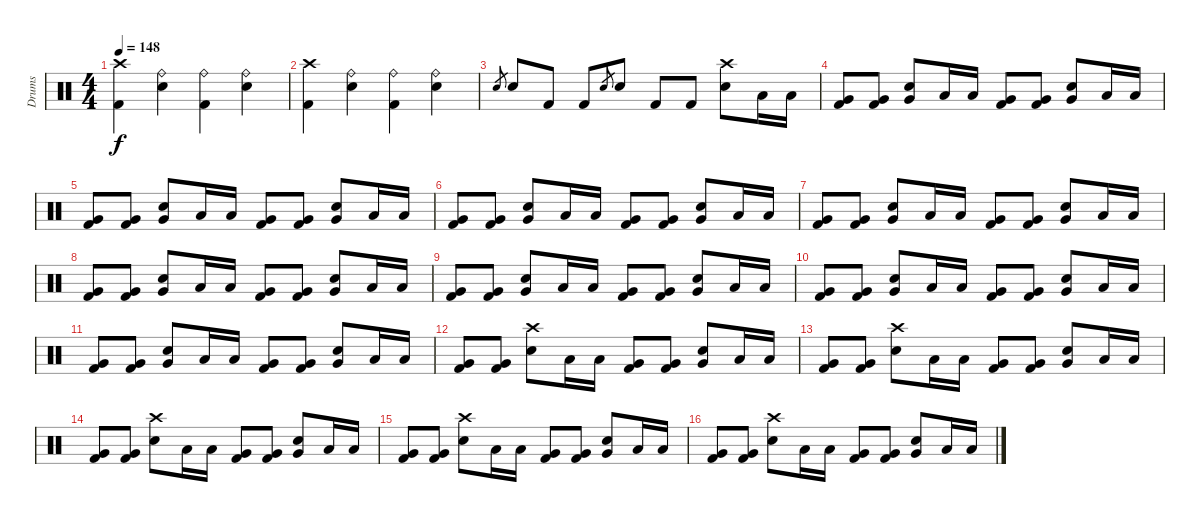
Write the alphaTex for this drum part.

\track ("Drums" "Drums") {instrument percussion}
\staff {score}
\articulation defaults
\ts (4 4)
\tempo 148
\clef neutral
\ks c
("Crash high (hit)" "Kick (hit) 2").4{dy f} ("Ride (bell)" "Snare (hit) 2").4 ("Ride (bell)" "Kick (hit) 2").4 ("Ride (bell)" "Snare (hit) 2").4 |
("Crash high (hit)" "Kick (hit) 2").4 ("Ride (bell)" "Snare (hit) 2").4 ("Ride (bell)" "Kick (hit) 2").4 ("Ride (bell)" "Snare (hit) 2").4 |
"Snare (hit) 2".8{gr} "Snare (hit) 2".8 "Kick (hit) 2".8 "Kick (hit) 2".8 "Snare (hit) 2".8{gr} "Snare (hit) 2".8 "Kick (hit) 2".8 "Kick (hit) 2".8 ("Crash high (hit)" "Snare (hit) 2").8 "Low Tom (hit)".16 "Low Tom (hit)".16 |
("Very Low Tom (hit)" "Kick (hit) 2").8 ("Very Low Tom (hit)" "Kick (hit) 2").8 ("Very Low Tom (hit)" "Snare (hit) 2").8 "Low Tom (hit)".16 "Low Tom (hit)".16 ("Very Low Tom (hit)" "Kick (hit) 2").8 ("Very Low Tom (hit)" "Kick (hit) 2").8 ("Very Low Tom (hit)" "Snare (hit) 2").8 "Low Tom (hit)".16 "Low Tom (hit)".16 |
("Very Low Tom (hit)" "Kick (hit) 2").8 ("Very Low Tom (hit)" "Kick (hit) 2").8 ("Very Low Tom (hit)" "Snare (hit) 2").8 "Low Tom (hit)".16 "Low Tom (hit)".16 ("Very Low Tom (hit)" "Kick (hit) 2").8 ("Very Low Tom (hit)" "Kick (hit) 2").8 ("Very Low Tom (hit)" "Snare (hit) 2").8 "Low Tom (hit)".16 "Low Tom (hit)".16 |
("Very Low Tom (hit)" "Kick (hit) 2").8 ("Very Low Tom (hit)" "Kick (hit) 2").8 ("Very Low Tom (hit)" "Snare (hit) 2").8 "Low Tom (hit)".16 "Low Tom (hit)".16 ("Very Low Tom (hit)" "Kick (hit) 2").8 ("Very Low Tom (hit)" "Kick (hit) 2").8 ("Very Low Tom (hit)" "Snare (hit) 2").8 "Low Tom (hit)".16 "Low Tom (hit)".16 |
("Very Low Tom (hit)" "Kick (hit) 2").8 ("Very Low Tom (hit)" "Kick (hit) 2").8 ("Very Low Tom (hit)" "Snare (hit) 2").8 "Low Tom (hit)".16 "Low Tom (hit)".16 ("Very Low Tom (hit)" "Kick (hit) 2").8 ("Very Low Tom (hit)" "Kick (hit) 2").8 ("Very Low Tom (hit)" "Snare (hit) 2").8 "Low Tom (hit)".16 "Low Tom (hit)".16 |
("Very Low Tom (hit)" "Kick (hit) 2").8 ("Very Low Tom (hit)" "Kick (hit) 2").8 ("Very Low Tom (hit)" "Snare (hit) 2").8 "Low Tom (hit)".16 "Low Tom (hit)".16 ("Very Low Tom (hit)" "Kick (hit) 2").8 ("Very Low Tom (hit)" "Kick (hit) 2").8 ("Very Low Tom (hit)" "Snare (hit) 2").8 "Low Tom (hit)".16 "Low Tom (hit)".16 |
("Very Low Tom (hit)" "Kick (hit) 2").8 ("Very Low Tom (hit)" "Kick (hit) 2").8 ("Very Low Tom (hit)" "Snare (hit) 2").8 "Low Tom (hit)".16 "Low Tom (hit)".16 ("Very Low Tom (hit)" "Kick (hit) 2").8 ("Very Low Tom (hit)" "Kick (hit) 2").8 ("Very Low Tom (hit)" "Snare (hit) 2").8 "Low Tom (hit)".16 "Low Tom (hit)".16 |
("Very Low Tom (hit)" "Kick (hit) 2").8 ("Very Low Tom (hit)" "Kick (hit) 2").8 ("Very Low Tom (hit)" "Snare (hit) 2").8 "Low Tom (hit)".16 "Low Tom (hit)".16 ("Very Low Tom (hit)" "Kick (hit) 2").8 ("Very Low Tom (hit)" "Kick (hit) 2").8 ("Very Low Tom (hit)" "Snare (hit) 2").8 "Low Tom (hit)".16 "Low Tom (hit)".16 |
("Very Low Tom (hit)" "Kick (hit) 2").8 ("Very Low Tom (hit)" "Kick (hit) 2").8 ("Very Low Tom (hit)" "Snare (hit) 2").8 "Low Tom (hit)".16 "Low Tom (hit)".16 ("Very Low Tom (hit)" "Kick (hit) 2").8 ("Very Low Tom (hit)" "Kick (hit) 2").8 ("Very Low Tom (hit)" "Snare (hit) 2").8 "Low Tom (hit)".16 "Low Tom (hit)".16 |
("Very Low Tom (hit)" "Kick (hit) 2").8 ("Very Low Tom (hit)" "Kick (hit) 2").8 ("Crash high (hit)" "Snare (hit) 2").8 "Low Tom (hit)".16 "Low Tom (hit)".16 ("Very Low Tom (hit)" "Kick (hit) 2").8 ("Very Low Tom (hit)" "Kick (hit) 2").8 ("Very Low Tom (hit)" "Snare (hit) 2").8 "Low Tom (hit)".16 "Low Tom (hit)".16 |
("Very Low Tom (hit)" "Kick (hit) 2").8 ("Very Low Tom (hit)" "Kick (hit) 2").8 ("Crash high (hit)" "Snare (hit) 2").8 "Low Tom (hit)".16 "Low Tom (hit)".16 ("Very Low Tom (hit)" "Kick (hit) 2").8 ("Very Low Tom (hit)" "Kick (hit) 2").8 ("Very Low Tom (hit)" "Snare (hit) 2").8 "Low Tom (hit)".16 "Low Tom (hit)".16 |
("Very Low Tom (hit)" "Kick (hit) 2").8 ("Very Low Tom (hit)" "Kick (hit) 2").8 ("Crash high (hit)" "Snare (hit) 2").8 "Low Tom (hit)".16 "Low Tom (hit)".16 ("Very Low Tom (hit)" "Kick (hit) 2").8 ("Very Low Tom (hit)" "Kick (hit) 2").8 ("Very Low Tom (hit)" "Snare (hit) 2").8 "Low Tom (hit)".16 "Low Tom (hit)".16 |
("Very Low Tom (hit)" "Kick (hit) 2").8 ("Very Low Tom (hit)" "Kick (hit) 2").8 ("Crash high (hit)" "Snare (hit) 2").8 "Low Tom (hit)".16 "Low Tom (hit)".16 ("Very Low Tom (hit)" "Kick (hit) 2").8 ("Very Low Tom (hit)" "Kick (hit) 2").8 ("Very Low Tom (hit)" "Snare (hit) 2").8 "Low Tom (hit)".16 "Low Tom (hit)".16 |
("Very Low Tom (hit)" "Kick (hit) 2").8 ("Very Low Tom (hit)" "Kick (hit) 2").8 ("Crash high (hit)" "Snare (hit) 2").8 "Low Tom (hit)".16 "Low Tom (hit)".16 ("Very Low Tom (hit)" "Kick (hit) 2").8 ("Very Low Tom (hit)" "Kick (hit) 2").8 ("Very Low Tom (hit)" "Snare (hit) 2").8 "Low Tom (hit)".16 "Low Tom (hit)".16
